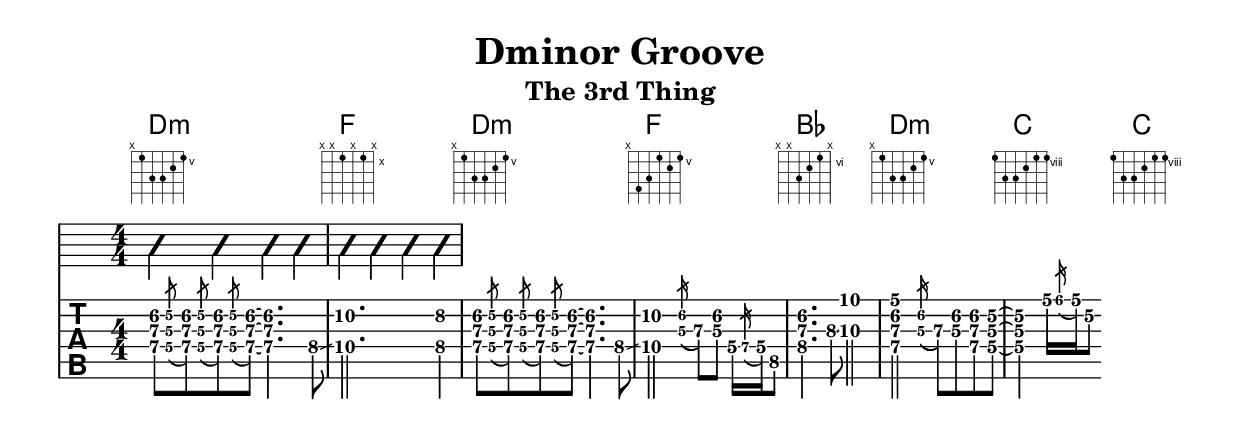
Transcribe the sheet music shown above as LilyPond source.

%
%
%
\version "2.24.3"
\include "english.ly"
\include "articulate.ly"
\header {
  title = "Dminor Groove"
  subtitle = "The 3rd Thing"
  arranger = ""
  composer = ""
}

\layout {
  \context {
    \Score
    \omit BarNumber

  }
  indent = 0.0
  \override Voice.StringNumber.stencil = ##f

}

\include "predefined-guitar-fretboards.ly"
\layout { indent = 0.0\cm }

% Make a blank new fretboard table
#(define custom-fretboard-table-one (make-fretboard-table))

% Make a new fretboard table as a copy of default-fret-table
#(define custom-fretboard-table-two (make-fretboard-table default-fret-table))

% Add a chord to custom-fretboard-table-one
\storePredefinedDiagram #custom-fretboard-table-one
\chordmode{d:m}
#guitar-tuning
"x;5;7;7;6;5;"
\storePredefinedDiagram #custom-fretboard-table-one
\chordmode{bf}
#guitar-tuning
"x;x;8;7;6;x;"
\storePredefinedDiagram #custom-fretboard-table-one
\chordmode{f'}
#guitar-tuning
"x;8;7;5;6;5;"
\storePredefinedDiagram #custom-fretboard-table-one
\chordmode{f''}
#guitar-tuning
"x;x;10;x;10;x;"
\storePredefinedDiagram #custom-fretboard-table-one
\chordmode{af}
#guitar-tuning
"4;6;6;5;4;4;"
\storePredefinedDiagram #custom-fretboard-table-one
\chordmode{ef:maj7}
#guitar-tuning
"x;6;8;7;8;6;"
\storePredefinedDiagram #custom-fretboard-table-one
\chordmode{c}
#guitar-tuning
"8;10;10;9;8;8;"
\storePredefinedDiagram #custom-fretboard-table-one
\chordmode{f}
#guitar-tuning
"1;3;3;2;1;1;"


% Add a chord to custom-fretboard-table-two

music_rhythm = {
  \numericTimeSignature
  \clef moderntab
  \time 4/4
  \stemDown
  \override  Beam.concaveness = #10000
  \relative c {
    d4 d4 d4 d4 f4 f4 f4 f4
  }
}

music = {
  \numericTimeSignature
  \clef moderntab
  \time 4/4
  \stemDown
  \override Beam.concaveness = #10000

  \relative c' {
    \set TabStaff.minimumFret = #5
    <a d f>8 \acciaccatura <g c e\2>8 <a d f>8 \acciaccatura <g c e\2>8 <a d f>8 \acciaccatura <g c e\2>8 <a d f>8 ~ <a d f>4. bf8 \glissando |
    \set TabStaff.minimumFret = #8
    <c a'>2. <bf g'>4
    \set TabStaff.minimumFret = #5
    <a d f>8 \acciaccatura <g c e\2>8 <a d f>8 \acciaccatura <g c e\2>8 <a d f>8 \acciaccatura <g c e\2>8 <a d f>8 ~ <a d f>4. bf8 \glissando |
    \set TabStaff.minimumFret = #8
    <c a'>2
    \set TabStaff.minimumFret = #5
     \acciaccatura  <c f>16( d8) <c f>8 g16\4 \acciaccatura a g\4
    f8 |
    <bf d f>4. 
   \set TabStaff.minimumFret = #8
    ef8 \glissando <f d'>2 |
   \set TabStaff.minimumFret = #5
   <a, d f a>2 \acciaccatura  <c f>16( d8) <c f>8 <a d f>8 <g c e\2> ~ <g c e\2>4
   a'16 \acciaccatura bf16 a16 e8\2
    
    
 
  }

}

<<
  \new ChordNames {
    \time 4/4
    \key a \major
    \chordmode  {
      \set chordNameSeparator = \markup { "/" }
      d1:m f d:m f bf d:m c c
    }
  }

  \new FretBoards {
    \time 4/4
    \key a \major
    \chordmode {
      \set predefinedDiagramTable = #custom-fretboard-table-one
      d1:m f'' d:m f' bf d:m c c
    }
  }


  \new Voice \with {
    \consists "Pitch_squash_engraver"
  } {
    \relative c {
      \improvisationOn
      \music_rhythm
    }
  }

  \new TabStaff {
    \tabFullNotation
    \music
  }
>>

\score {
  \unfoldRepeats \articulate
  \music
  \midi {
    \tempo 4 = 80
  }
}
